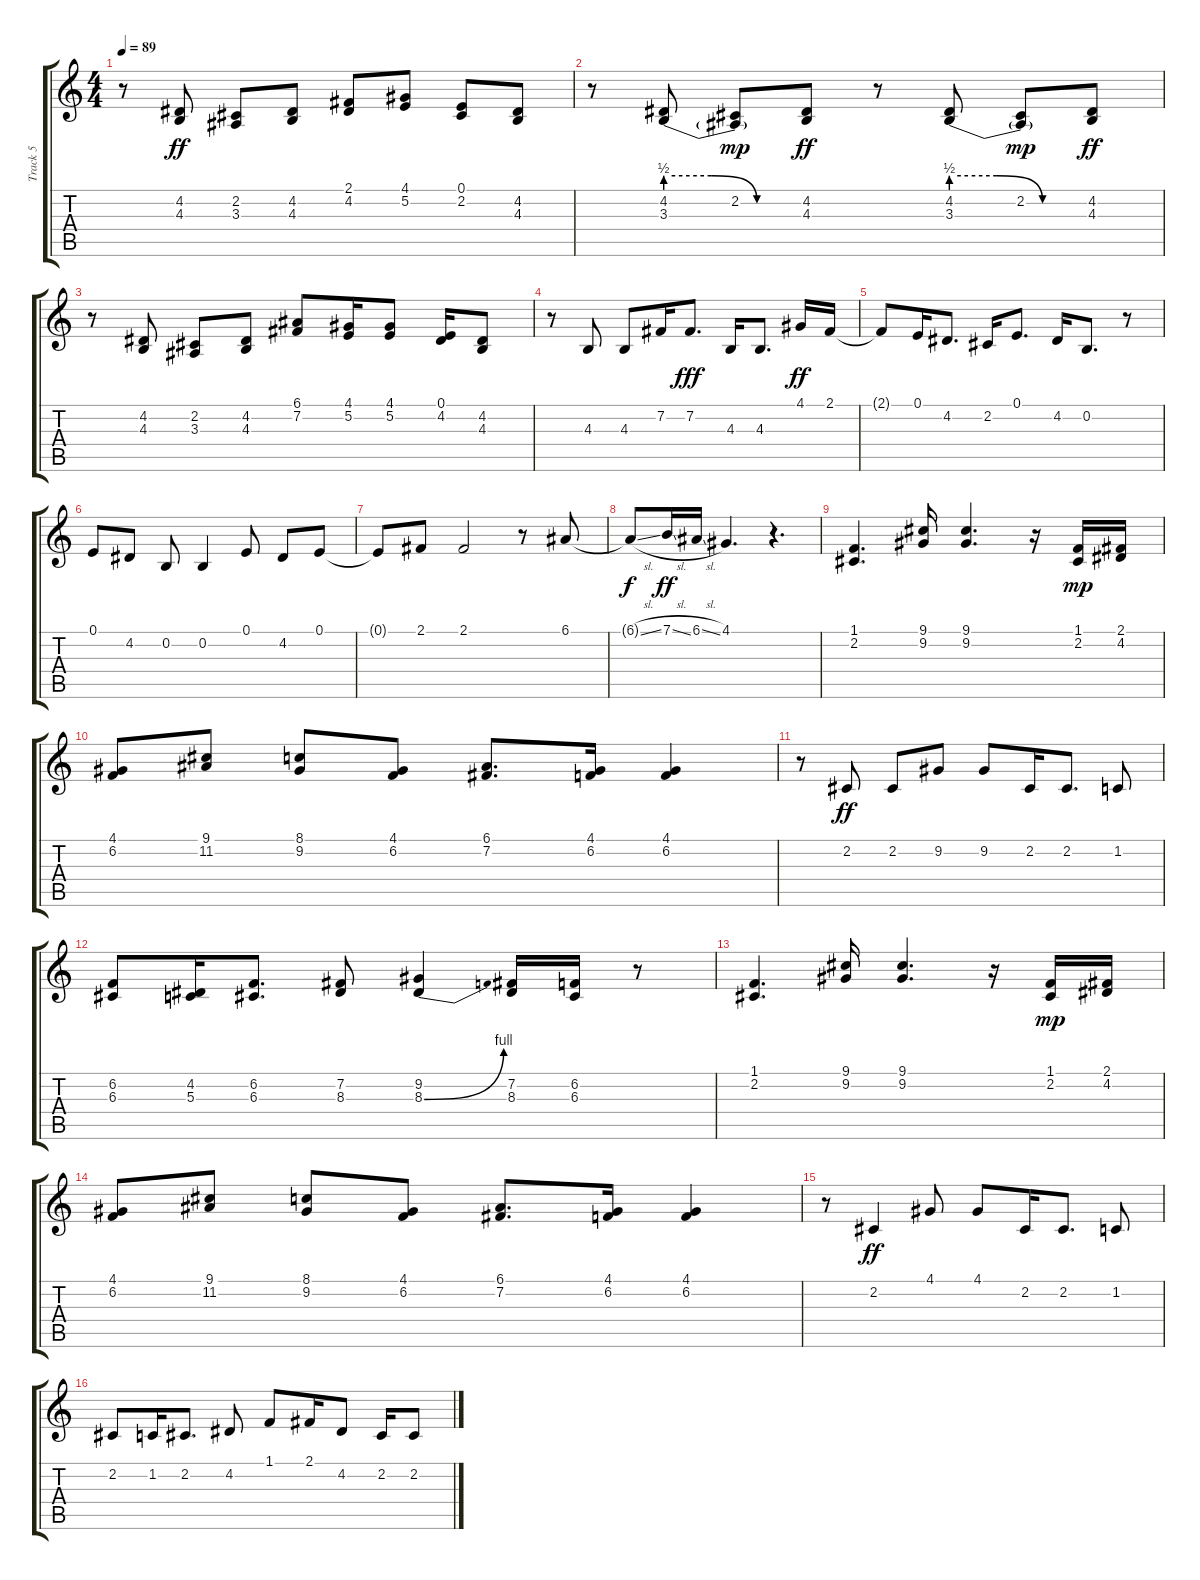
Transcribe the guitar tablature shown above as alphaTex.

\track ("Track 5" "Track 5") {instrument violin}
\staff {score tabs}
\tuning (E4 B3 G3 D3 A2 E2) {hide}
\ts (4 4)
\tempo 89
\clef g2
\ks c
r.8{dy ff} (4.2 4.3).8 (2.2 3.3).8 (4.2 4.3).8 (2.1 4.2).8 (4.1 5.2).8 (0.1 2.2).8 (4.2 4.3).8 |
r.8 (4.2 3.3{be (custom 0 2 20 2 40 0 60 0)}).8 (2.2 3.3{t}).8{dy mp} (4.2 4.3).8{dy ff} r.8 (4.2 3.3{be (custom 0 2 20 2 40 0 60 0)}).8 (2.2 3.3{t}).8{dy mp} (4.2 4.3).8{dy ff} |
r.8 (4.2 4.3).8 (2.2 3.3).8 (4.2 4.3).8 (6.1 7.2).8 (4.1 5.2).16 (4.1 5.2).8 (0.1 4.2).16 (4.2 4.3).8 |
r.8 4.3.8 4.3.8 7.2.16 7.2.8{d dy fff} 4.3.16 4.3.8{d} 4.1.16{dy ff} 2.1.16 |
2.1{t}.8 0.1.16 4.2.8{d} 2.2.16 0.1.8{d} 4.2.16 0.2.8{d} r.8 |
0.1.8 4.2.8 0.2.8 0.2.4 0.1.8 4.2.8 0.1.8 |
0.1{t}.8 2.1.8 2.1.2 r.8 6.1.8 |
6.1{sl t}.8{dy f} 7.1{sl}.16{dy ff} 6.1{sl}.16 4.1.4{d} r.4{d} |
(1.1 2.2).4{d} (9.1 9.2).16 (9.1 9.2).4{d} r.16 (1.1 2.2).16{dy mp} (2.1 4.2).16 |
(4.1 6.2).8 (9.1 11.2).8 (8.1 9.2).8 (4.1 6.2).8 (6.1 7.2).8{d} (4.1 6.2).16 (4.1 6.2).4 |
r.8 2.2.8{dy ff} 2.2.8 9.2.8 9.2.8 2.2.16 2.2.8{d} 1.2.8 |
(6.2 6.3).8 (4.2 5.3).16 (6.2 6.3).8{d} (7.2 8.3).8 (9.2 8.3{be (bend 0 0 60 4)}).4 (7.2 8.3).16 (6.2 6.3).16 r.8 |
(1.1 2.2).4{d} (9.1 9.2).16 (9.1 9.2).4{d} r.16 (1.1 2.2).16{dy mp} (2.1 4.2).16 |
(4.1 6.2).8 (9.1 11.2).8 (8.1 9.2).8 (4.1 6.2).8 (6.1 7.2).8{d} (4.1 6.2).16 (4.1 6.2).4 |
r.8 2.2.4{dy ff} 4.1.8 4.1.8 2.2.16 2.2.8{d} 1.2.8 |
2.2.8 1.2.16 2.2.8{d} 4.2.8 1.1.8 2.1.16 4.2.8 2.2.16 2.2.8
